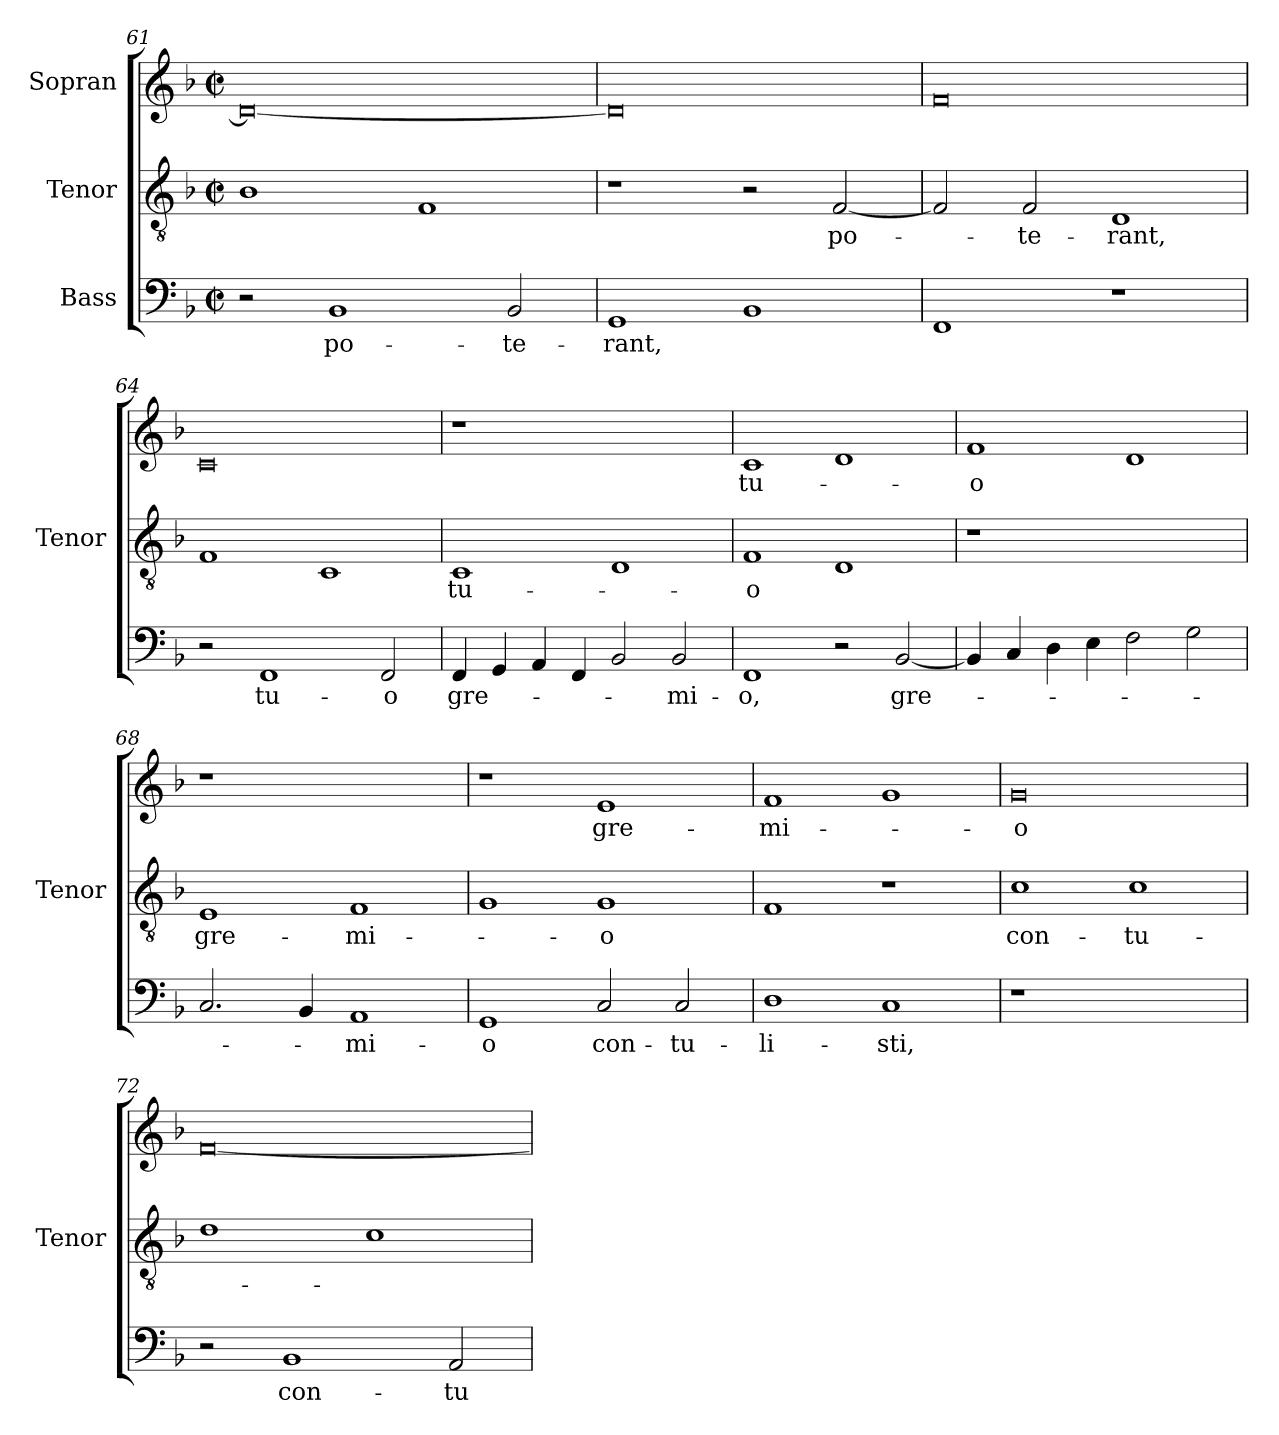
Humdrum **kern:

**kern	**text	**kern	**text	**kern	**text
*part3	*part3	*part2	*part2	*part1	*part1
*staff3	*staff3	*staff2	*staff2	*staff1	*staff1
*I"Bass	*	*I"Tenor	*	*I"Sopran	*
*	*	*I'Tenor	*	*	*
*clefF4	*	*clefGv2	*	*clefG2	*
*	*	*ITrd7c12	*	*	*
*k[b-]	*	*k[b-]	*	*k[b-]	*
*F:	*	*F:	*	*F:	*
*M2/2	*	*M2/2	*	*M2/2	*
*met(c|)	*	*met(c|)	*	*met(c|)	*
=61	=61	=61	=61	=61	=61
2r	.	1BB-i	.	0di_<	.
!	!LO:LY:b:color=#000000	!	!	!	!
1BB-i	po-	.	.	.	.
.	.	1FFi	.	.	.
!	!LO:LY:b:color=#000000	!	!	!	!
2BB-i/	-te-	.	.	.	.
=62	=62	=62	=62	=62	=62
!	!LO:LY:b:color=#000000	!	!	!	!
1GGi	-rant,	1r	.	0di]	.
1BB-i	.	2r	.	.	.
!	!	!	!LO:LY:b:color=#000000	!	!
.	.	[<2FFi/	po-	.	.
=63	=63	=63	=63	=63	=63
1FFi	.	2FFi/]	.	0fi	.
!	!	!	!LO:LY:b:color=#000000	!	!
.	.	2FFi/	-te-	.	.
!	!	!	!LO:LY:b:color=#000000	!	!
1r	.	1DDi	-rant,	.	.
=64	=64	=64	=64	=64	=64
2r	.	1FFi	.	0ci	.
!	!LO:LY:b:color=#000000	!	!	!	!
1FFi	tu-	.	.	.	.
.	.	1CCi	.	.	.
!	!LO:LY:b:color=#000000	!	!	!	!
2FFi/	-o	.	.	.	.
!!LO:PB:g=z
=65	=65	=65	=65	=65	=65
!	!LO:LY:b:color=#000000	!	!	!	!
!	!	!	!LO:LY:b:color=#000000	!LO:N:vis=1	!
4FFi/	gre-	1CCi	tu-	1r	.
4GGi/	.	.	.	.	.
4AAi/	.	.	.	.	.
4FFi/	.	.	.	.	.
2BB-i/	.	1DDi	.	1ryy	.
!	!LO:LY:b:color=#000000	!	!	!	!
2BB-i/	-mi-	.	.	.	.
=66	=66	=66	=66	=66	=66
!	!LO:LY:b:color=#000000	!	!	!	!
!	!	!	!LO:LY:b:color=#000000	!	!
!	!	!	!	!	!LO:LY:b:color=#000000
1FFi	-o,	1FFi	-o	1ci	tu-
2r	.	1DDi	.	1di	.
!	!LO:LY:b:color=#000000	!	!	!	!
[<2BB-i/	gre-	.	.	.	.
=67	=67	=67	=67	=67	=67
!	!	!LO:N:vis=1	!	!	!
!	!	!	!	!	!LO:LY:b:color=#000000
4BB-i/]	.	1r	.	1fi	-o
4Ci/	.	.	.	.	.
4Di\	.	.	.	.	.
4Ei\	.	.	.	.	.
2Fi\	.	1ryy	.	1di	.
2Gi\	.	.	.	.	.
=68	=68	=68	=68	=68	=68
!	!	!	!LO:LY:b:color=#000000	!LO:N:vis=1	!
2.Ci/	.	1EEi	gre-	1r	.
4BB-i/	.	.	.	.	.
!	!LO:LY:b:color=#000000	!	!	!	!
!	!	!	!LO:LY:b:color=#000000	!	!
1AAi	-mi-	1FFi	-mi-	1ryy	.
=69	=69	=69	=69	=69	=69
!	!LO:LY:b:color=#000000	!	!	!	!
1GGi	-o	1GGi	.	1r	.
!	!LO:LY:b:color=#000000	!	!	!	!
!	!	!	!LO:LY:b:color=#000000	!	!
!	!	!	!	!	!LO:LY:b:color=#000000
2Ci/	con-	1GGi	-o	1ei	gre-
!	!LO:LY:b:color=#000000	!	!	!	!
2Ci/	-tu-	.	.	.	.
=70	=70	=70	=70	=70	=70
!	!LO:LY:b:color=#000000	!	!	!	!
!	!	!	!	!	!LO:LY:b:color=#000000
1Di	-li-	1FFi	.	1fi	-mi-
!	!LO:LY:b:color=#000000	!	!	!	!
1Ci	-sti,	1r	.	1gi	.
=71	=71	=71	=71	=71	=71
!LO:N:vis=1	!	!	!	!	!
!	!	!	!LO:LY:b:color=#000000	!	!
!	!	!	!	!	!LO:LY:b:color=#000000
1r	.	1Ci	con-	0gi	-o
!	!	!	!LO:LY:b:color=#000000	!	!
1ryy	.	1Ci	-tu-	.	.
!!LO:LB:g=z
=72	=72	=72	=72	=72	=72
2r	.	1Di	.	[<0fi	.
!	!LO:LY:b:color=#000000	!	!	!	!
1BB-i	con-	.	.	.	.
.	.	1Ci	.	.	.
!	!LO:LY:b:color=#000000	!	!	!	!
2AAi/	-tu-	.	.	.	.
=	=	=	=	=	=
*-	*-	*-	*-	*-	*-
